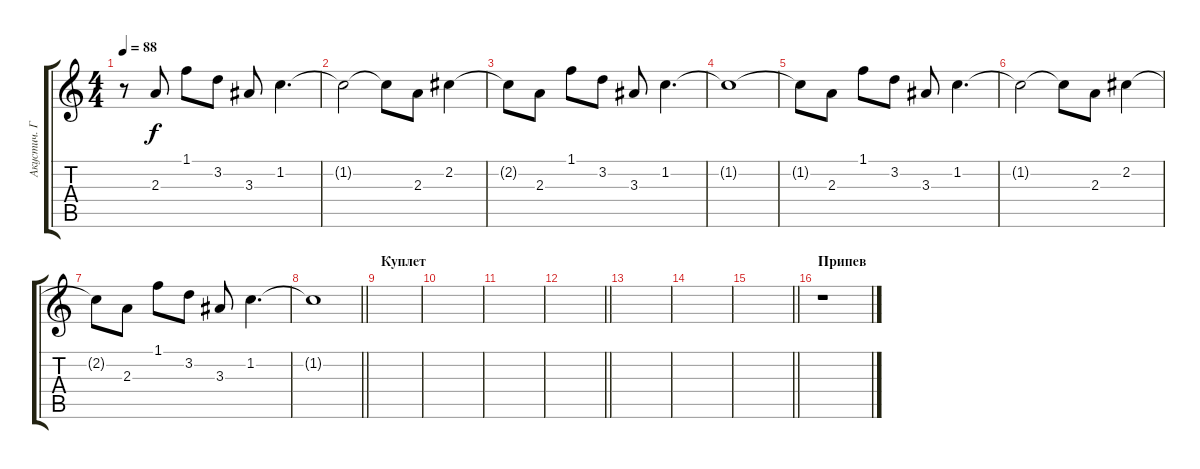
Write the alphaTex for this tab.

\track ("Акустич. Гитара" "Акустич. Г") {instrument acousticguitarsteel}
\staff {score tabs}
\tuning (E4 B3 G3 D3 A2 E2) {hide}
\ts (4 4)
\tempo 88
\clef g2
\ks c
r.8{dy f} 2.3.8 1.1.8 3.2.8 3.3.8 1.2.4{d} |
1.2{t}.2 1.2{t}.8 2.3.8 2.2.4 |
2.2{t}.8 2.3.8 1.1.8 3.2.8 3.3.8 1.2.4{d} |
1.2{t}.1 |
1.2{t}.8 2.3.8 1.1.8 3.2.8 3.3.8 1.2.4{d} |
1.2{t}.2 1.2{t}.8 2.3.8 2.2.4 |
2.2{t}.8 2.3.8 1.1.8 3.2.8 3.3.8 1.2.4{d} |
\barLineRight lightlight
1.2{t}.1 |
\section ("" "Куплет")
|
|
|
\barLineRight lightlight
|
|
|
\barLineRight lightlight
|
\section ("" "Припев")
r.1
